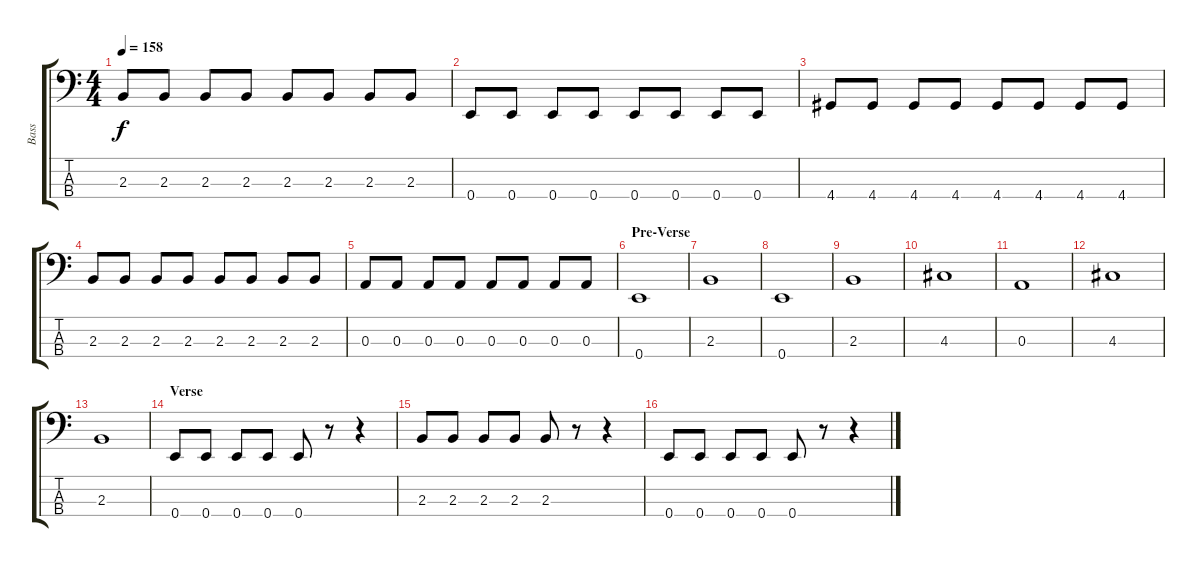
\track ("Bass" "Bass") {instrument slapbass2}
\staff {score tabs}
\tuning (G2 D2 A1 E1) {hide}
\ts (4 4)
\tempo 158
\clef f4
\ks c
2.3.8{dy f} 2.3.8 2.3.8 2.3.8 2.3.8 2.3.8 2.3.8 2.3.8 |
0.4.8 0.4.8 0.4.8 0.4.8 0.4.8 0.4.8 0.4.8 0.4.8 |
4.4.8 4.4.8 4.4.8 4.4.8 4.4.8 4.4.8 4.4.8 4.4.8 |
2.3.8 2.3.8 2.3.8 2.3.8 2.3.8 2.3.8 2.3.8 2.3.8 |
0.3.8 0.3.8 0.3.8 0.3.8 0.3.8 0.3.8 0.3.8 0.3.8 |
\section ("" "Pre-Verse")
0.4.1 |
2.3.1 |
0.4.1 |
2.3.1 |
4.3.1 |
0.3.1 |
4.3.1 |
2.3.1 |
\section ("" "Verse")
0.4.8 0.4.8 0.4.8 0.4.8 0.4.8 r.8 r.4 |
2.3.8 2.3.8 2.3.8 2.3.8 2.3.8 r.8 r.4 |
0.4.8 0.4.8 0.4.8 0.4.8 0.4.8 r.8 r.4
